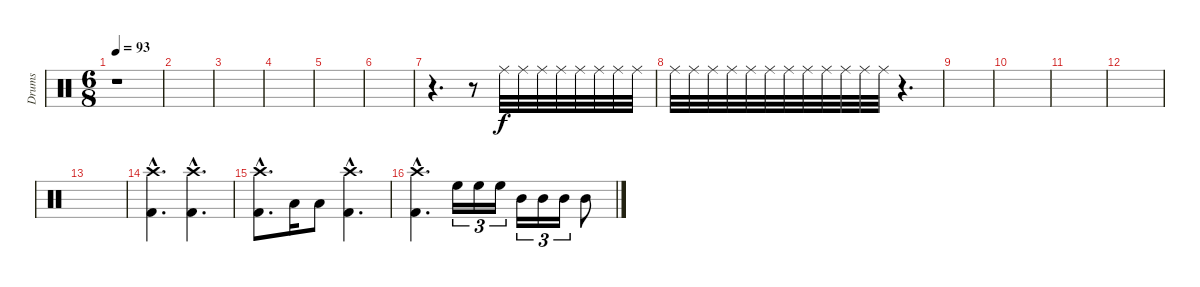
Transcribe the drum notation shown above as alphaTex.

\track ("Drums" "Drums") {instrument percussion}
\staff {score}
\articulation defaults
\ts (6 8)
\tempo 93
\clef neutral
\ks c
r.1{dy f} |
|
|
|
|
|
r.4{d} r.8 "Ride (middle)".32 "Ride (middle)".32 "Ride (middle)".32 "Ride (middle)".32 "Ride (middle)".32 "Ride (middle)".32 "Ride (middle)".32 "Ride (middle)".32 |
"Ride (middle)".32 "Ride (middle)".32 "Ride (middle)".32 "Ride (middle)".32 "Ride (middle)".32 "Ride (middle)".32 "Ride (middle)".32 "Ride (middle)".32 "Ride (middle)".32 "Ride (middle)".32 "Ride (middle)".32 "Ride (middle)".32 r.4{d} |
|
|
|
|
|
("Crash high (hit)"{hac} "Kick (hit) 2"{hac}).4{d} ("Crash high (hit)"{hac} "Kick (hit) 2"{hac}).4{d} |
("Crash high (hit)"{hac} "Kick (hit) 2"{hac}).8{d} "Low Floor Tom (hit)".16 "Low Floor Tom (hit)".8 ("Crash high (hit)"{hac} "Kick (hit) 2"{hac}).4{d} |
("Crash high (hit)"{hac} "Kick (hit) 2"{hac}).4{d} "High Floor Tom (hit)".16{tu (3 2)} "High Floor Tom (hit)".16{tu (3 2)} "High Floor Tom (hit)".16{tu (3 2)} "Mid Tom (hit)".16{tu (3 2)} "Mid Tom (hit)".16{tu (3 2)} "Mid Tom (hit)".16{tu (3 2)} "Mid Tom (hit)".8
